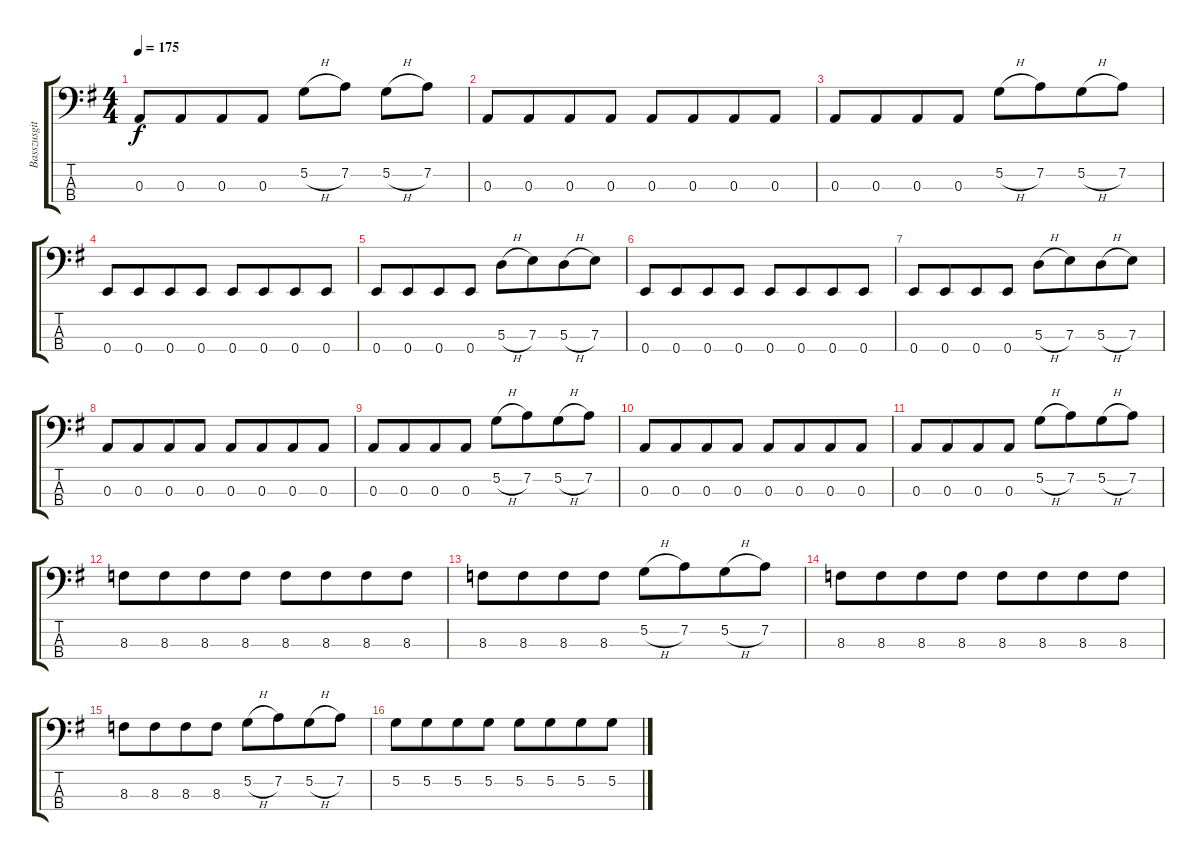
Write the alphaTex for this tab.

\track ("Basszusgitár (Roger Glover)" "Basszusgit") {instrument electricbassfinger}
\staff {score tabs}
\tuning (G2 D2 A1 E1) {hide}
\ts (4 4)
\tempo 175
\clef f4
\ks g
0.3.8{dy f} 0.3.8{beam merge} 0.3.8 0.3.8 5.2{h}.8 7.2.8 5.2{h}.8 7.2.8 |
0.3.8 0.3.8{beam merge} 0.3.8 0.3.8 0.3.8 0.3.8{beam merge} 0.3.8 0.3.8 |
0.3.8 0.3.8{beam merge} 0.3.8 0.3.8 5.2{h}.8 7.2.8{beam merge} 5.2{h}.8 7.2.8 |
0.4.8 0.4.8{beam merge} 0.4.8 0.4.8 0.4.8 0.4.8{beam merge} 0.4.8 0.4.8 |
0.4.8 0.4.8{beam merge} 0.4.8 0.4.8 5.3{h}.8 7.3.8{beam merge} 5.3{h}.8 7.3.8 |
0.4.8 0.4.8{beam merge} 0.4.8 0.4.8 0.4.8 0.4.8{beam merge} 0.4.8 0.4.8 |
0.4.8 0.4.8{beam merge} 0.4.8 0.4.8 5.3{h}.8 7.3.8{beam merge} 5.3{h}.8 7.3.8 |
0.3.8 0.3.8{beam merge} 0.3.8 0.3.8 0.3.8 0.3.8{beam merge} 0.3.8 0.3.8 |
0.3.8 0.3.8{beam merge} 0.3.8 0.3.8 5.2{h}.8 7.2.8{beam merge} 5.2{h}.8 7.2.8 |
0.3.8 0.3.8{beam merge} 0.3.8 0.3.8 0.3.8 0.3.8{beam merge} 0.3.8 0.3.8 |
0.3.8 0.3.8{beam merge} 0.3.8 0.3.8 5.2{h}.8 7.2.8{beam merge} 5.2{h}.8 7.2.8 |
8.3.8 8.3.8{beam merge} 8.3.8 8.3.8 8.3.8 8.3.8{beam merge} 8.3.8 8.3.8 |
8.3.8 8.3.8{beam merge} 8.3.8 8.3.8 5.2{h}.8 7.2.8{beam merge} 5.2{h}.8 7.2.8 |
8.3.8 8.3.8{beam merge} 8.3.8 8.3.8 8.3.8 8.3.8{beam merge} 8.3.8 8.3.8 |
8.3.8 8.3.8{beam merge} 8.3.8 8.3.8 5.2{h}.8 7.2.8{beam merge} 5.2{h}.8 7.2.8 |
5.2.8 5.2.8{beam merge} 5.2.8 5.2.8 5.2.8 5.2.8{beam merge} 5.2.8 5.2.8
